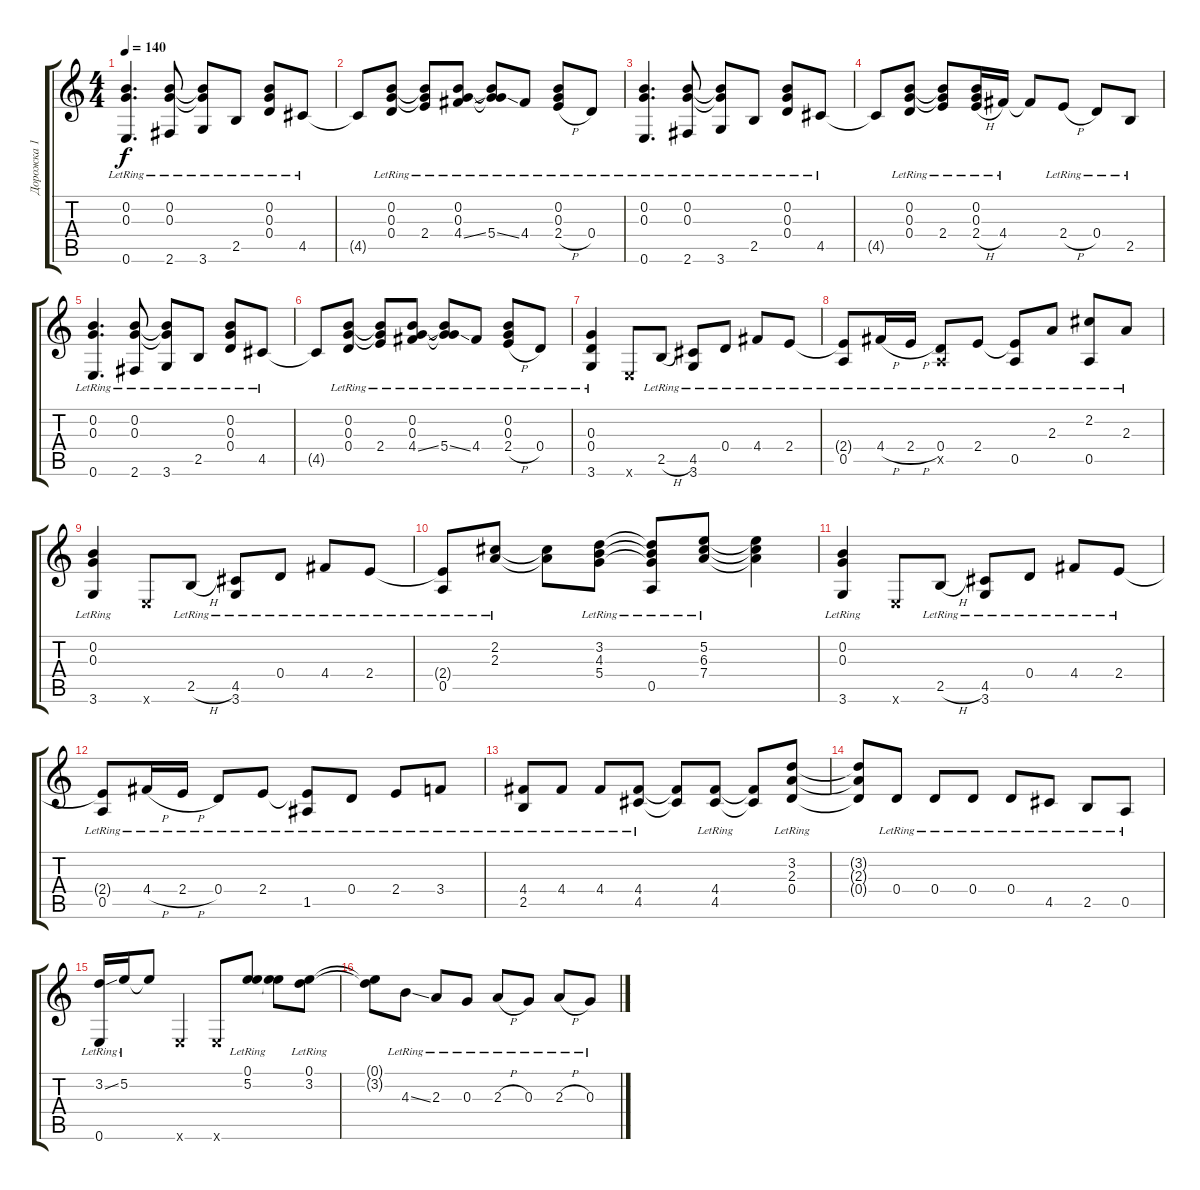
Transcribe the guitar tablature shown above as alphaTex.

\track ("Дорожка 1" "Дорожка 1") {instrument acousticguitarsteel}
\staff {score tabs}
\tuning (E4 B3 G3 D3 A2 E2) {hide}
\ts (4 4)
\tempo 140
\clef g2
\ks c
(0.2{lr} 0.3{lr} 0.6{lr}).4{d dy f} (0.2{lr} 0.3{lr} 2.6{lr}).8 (0.2{t} 0.3{t} 3.6{lr}).8 2.5{lr}.8 (0.2{lr} 0.3{lr} 0.4{lr}).8 4.5{lr}.8 |
4.5{t}.8 (0.2{lr} 0.3{lr} 0.4{lr}).8 (0.2{t} 0.3{t} 2.4{lr}).8 (0.2{lr} 0.3{lr} 4.4{ss lr}).8 (0.2{t} 0.3{t} 5.4{ss lr}).8 4.4{lr}.8 (0.2{lr} 0.3{lr} 2.4{h lr}).8 0.4{lr}.8 |
(0.2{lr} 0.3{lr} 0.6{lr}).4{d} (0.2{lr} 0.3{lr} 2.6{lr}).8 (0.2{t} 0.3{t} 3.6{lr}).8 2.5{lr}.8 (0.2{lr} 0.3{lr} 0.4{lr}).8 4.5{lr}.8 |
4.5{t}.8 (0.2{lr} 0.3{lr} 0.4{lr}).8 (0.2{t} 0.3{t} 2.4{lr}).8 (0.2{lr} 0.3{lr} 2.4{h lr}).16 4.4{lr}.16 4.4{t}.8 2.4{h lr}.8 0.4{lr}.8 2.5{lr}.8 |
(0.2{lr} 0.3{lr} 0.6{lr}).4{d} (0.2{lr} 0.3{lr} 2.6{lr}).8 (0.2{t} 0.3{t} 3.6{lr}).8 2.5{lr}.8 (0.2{lr} 0.3{lr} 0.4{lr}).8 4.5{lr}.8 |
4.5{t}.8 (0.2{lr} 0.3{lr} 0.4{lr}).8 (0.2{t} 0.3{t} 2.4{lr}).8 (0.2{lr} 0.3{lr} 4.4{ss lr}).8 (0.2{t} 0.3{t} 5.4{ss lr}).8 4.4{lr}.8 (0.2{lr} 0.3{lr} 2.4{h lr}).8 0.4{lr}.8 |
(0.3{lr} 0.4{lr} 3.6{lr}).4 0.6{x}.8 2.5{h lr}.8 (4.5{lr} 3.6{lr}).8 0.4{lr}.8 4.4{lr}.8 2.4{lr}.8 |
(2.4{t} 0.5{lr}).8 4.4{h lr}.16 2.4{h lr}.16 (0.4{lr} 0.5{x}).8 2.4{lr}.8 (2.4{t} 0.5{lr}).8 2.3{lr}.8 (2.2{lr} 0.5{lr}).8 2.3{lr}.8 |
(0.2{lr} 0.3{lr} 3.6{lr}).4 0.6{x}.8 2.5{h lr}.8 (4.5{lr} 3.6{lr}).8 0.4{lr}.8 4.4{lr}.8 2.4{lr}.8 |
(2.4{t} 0.5{lr}).8 (2.2{lr} 2.3{lr}).8 (2.2{t} 2.3{t}).8 (3.2{lr} 4.3{lr} 5.4{lr}).8 (3.2{t} 4.3{t} 5.4{t} 0.5{lr}).8 (5.2{lr} 6.3{lr} 7.4{lr}).8 (5.2{t} 6.3{t} 7.4{t}).4 |
(0.2{lr} 0.3{lr} 3.6{lr}).4 0.6{x}.8 2.5{h lr}.8 (4.5{lr} 3.6{lr}).8 0.4{lr}.8 4.4{lr}.8 2.4{lr}.8 |
(2.4{t} 0.5{lr}).8 4.4{h lr}.16 2.4{h lr}.16 0.4{lr}.8 2.4{lr}.8 (2.4{t} 1.5{lr}).8 0.4{lr}.8 2.4{lr}.8 3.4{lr}.8 |
(4.4{lr} 2.5{lr}).8 4.4{lr}.8 4.4{lr}.8 (4.4{lr} 4.5{lr}).8 (4.4{t} 4.5{t}).8 (4.4{lr} 4.5{lr}).8 (4.4{t} 4.5{t}).8 (3.2{lr} 2.3{lr} 0.4{lr}).8 |
(3.2{t} 2.3{t} 0.4{t}).8 0.4{lr}.8 0.4{lr}.8 0.4{lr}.8 0.4{lr}.8 4.5{lr}.8 2.5{lr}.8 0.5{lr}.8 |
(3.2{ss lr} 0.6{lr}).16 5.2{lr}.16 5.2{t}.8 0.6{x}.4 0.6{x}.8 (0.1{lr} 5.2{lr}).8 (0.1{t} 5.2{t}).8 (0.1{lr} 3.2{lr}).8 |
(0.1{t} 3.2{t}).8 4.3{ss lr}.8 2.3{lr}.8 0.3{lr}.8 2.3{h lr}.8 0.3{lr}.8 2.3{h lr}.8 0.3{lr}.8
